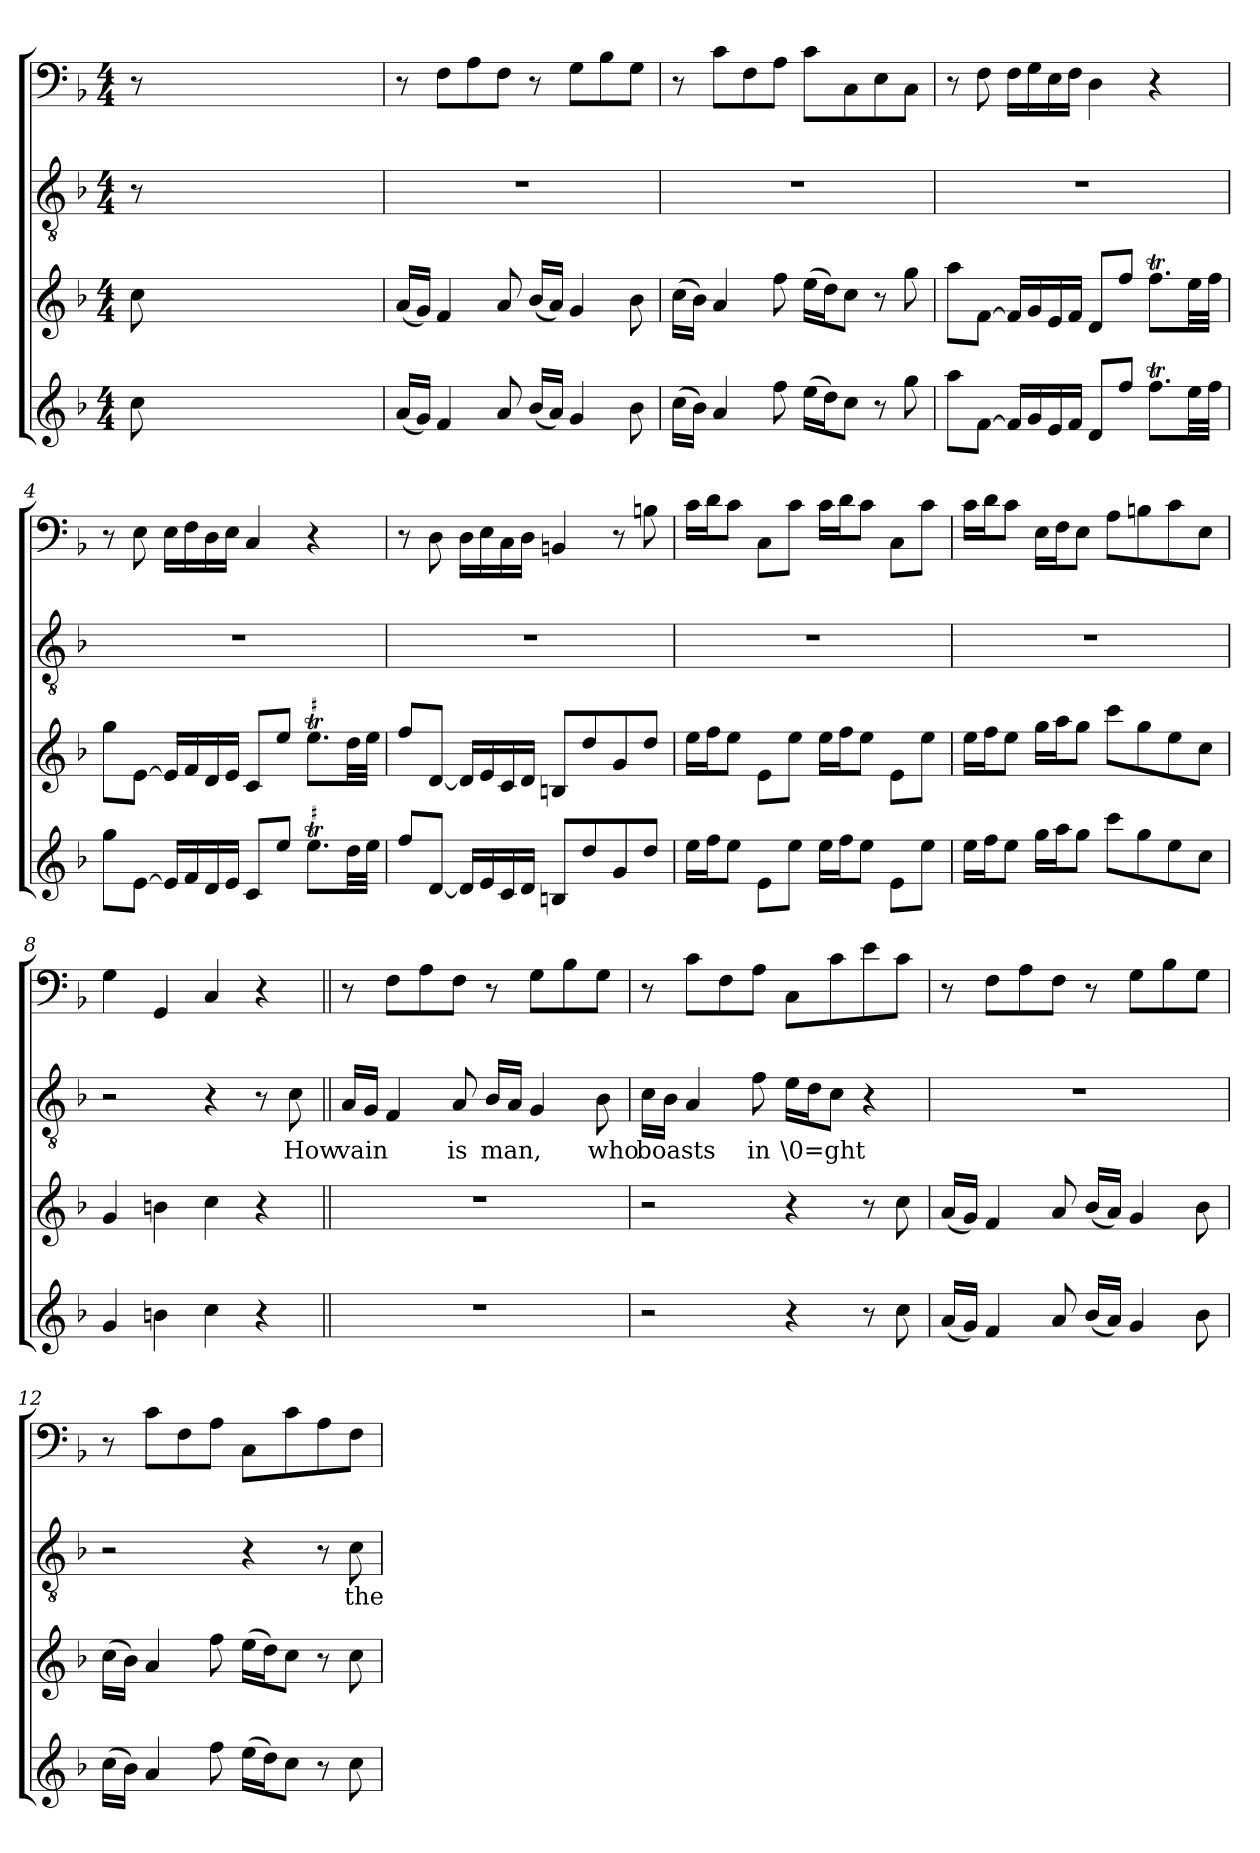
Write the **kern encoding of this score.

**kern	**kern	**kern	**text	**kern
*part4	*part3	*part2	*part2	*part1
*staff4	*staff3	*staff2	*staff2	*staff1
*clefG2	*clefG2	*clefGv2	*	*clefF4
*k[b-]	*k[b-]	*k[b-]	*	*k[b-]
*F:	*F:	*F:	*	*F:
*M4/4	*M4/4	*M4/4	*	*M4/4
=	=	=	=	=
8cc\	8cc\	8r	.	8r
2ryy	2ryy	2ryy	.	2ryy
32ryy	32ryy	32ryy	.	32ryy
32ryy	32ryy	32ryy	.	32ryy
32ryy	32ryy	32ryy	.	32ryy
32ryy	32ryy	32ryy	.	32ryy
32ryy	32ryy	32ryy	.	32ryy
32ryy	32ryy	32ryy	.	32ryy
32ryy	32ryy	32ryy	.	32ryy
32ryy	32ryy	32ryy	.	32ryy
32ryy	32ryy	32ryy	.	32ryy
32ryy	32ryy	32ryy	.	32ryy
32ryy	32ryy	32ryy	.	32ryy
32ryy	32ryy	32ryy	.	32ryy
=1	=1	=1	=1	=1
(16a/LL	(16a/LL	1r	.	8r
16g/JJ)	16g/JJ)	.	.	.
4f/	4f/	.	.	8F\L
.	.	.	.	8A\
8a/	8a/	.	.	8F\J
(16b-/LL	(16b-/LL	.	.	8r
16a/JJ)	16a/JJ)	.	.	.
4g/	4g/	.	.	8G\L
.	.	.	.	8B-\
8b-\	8b-\	.	.	8G\J
=2	=2	=2	=2	=2
(16cc\LL	(16cc\LL	1r	.	8r
16b-\JJ)	16b-\JJ)	.	.	.
4a/	4a/	.	.	8c\L
.	.	.	.	8F\
8ff\	8ff\	.	.	8A\J
(16ee\LL	(16ee\LL	.	.	8c\L
16dd\J)	16dd\J)	.	.	.
8cc\J	8cc\J	.	.	8C\
8r	8r	.	.	8E\
8gg\	8gg\	.	.	8C\J
=3	=3	=3	=3	=3
8aa\L	8aa\L	1r	.	8r
[8f\J	[8f\J	.	.	8F\
16f/LL]	16f/LL]	.	.	16F\LL
16g/	16g/	.	.	16G\
16e/	16e/	.	.	16E\
16f/JJ	16f/JJ	.	.	16F\JJ
8d/L	8d/L	.	.	4D\
8ff/J	8ff/J	.	.	.
8.ffT\L	8.ffT\L	.	.	4r
32ee\LL	32ee\LL	.	.	.
32ff\JJJ	32ff\JJJ	.	.	.
=4	=4	=4	=4	=4
8gg\L	8gg\L	1r	.	8r
[8e\J	[8e\J	.	.	8E\
16e/LL]	16e/LL]	.	.	16E\LL
16f/	16f/	.	.	16F\
16d/	16d/	.	.	16D\
16e/JJ	16e/JJ	.	.	16E\JJ
8c/L	8c/L	.	.	4C/
8ee/J	8ee/J	.	.	.
!LO:TR:acc=#	!LO:TR:acc=#	!	!	!
8.eeT\L	8.eeT\L	.	.	4r
32dd\LL	32dd\LL	.	.	.
32ee\JJJ	32ee\JJJ	.	.	.
=5	=5	=5	=5	=5
8ff/L	8ff/L	1r	.	8r
[8d/J	[8d/J	.	.	8D\
16d/LL]	16d/LL]	.	.	16D\LL
16e/	16e/	.	.	16E\
16c/	16c/	.	.	16C\
16d/JJ	16d/JJ	.	.	16D\JJ
8Bn/L	8Bn/L	.	.	4BBn/
8dd/	8dd/	.	.	.
8g/	8g/	.	.	8r
8dd/J	8dd/J	.	.	8Bn\
=6	=6	=6	=6	=6
16ee\LL	16ee\LL	1r	.	16c\LL
16ff\J	16ff\J	.	.	16d\J
8ee\J	8ee\J	.	.	8c\J
8e\L	8e\L	.	.	8C\L
8ee\J	8ee\J	.	.	8c\J
16ee\LL	16ee\LL	.	.	16c\LL
16ff\J	16ff\J	.	.	16d\J
8ee\J	8ee\J	.	.	8c\J
8e\L	8e\L	.	.	8C\L
8ee\J	8ee\J	.	.	8c\J
=7	=7	=7	=7	=7
16ee\LL	16ee\LL	1r	.	16c\LL
16ff\J	16ff\J	.	.	16d\J
8ee\J	8ee\J	.	.	8c\J
16gg\LL	16gg\LL	.	.	16E\LL
16aa\J	16aa\J	.	.	16F\J
8gg\J	8gg\J	.	.	8E\J
8ccc\L	8ccc\L	.	.	8A\L
8gg\	8gg\	.	.	8Bn\
8ee\	8ee\	.	.	8c\
8cc\J	8cc\J	.	.	8E\J
=8	=8	=8	=8	=8
4g/	4g/	2r	.	4G\
4bn\	4bn\	.	.	4GG/
4cc\	4cc\	4r	.	4C/
4r	4r	8r	.	4r
.	.	8c\	How	.
=9||	=9||	=9||	=9||	=9||
1r	1r	16A/LL	vain	8r
.	.	16G/JJ	.	.
.	.	4F/	.	8F\L
.	.	.	.	8A\
.	.	8A/	is	8F\J
.	.	16B-/LL	man,	8r
.	.	16A/JJ	.	.
.	.	4G/	.	8G\L
.	.	.	.	8B-\
.	.	8B-\	who	8G\J
=10	=10	=10	=10	=10
2r	2r	16c\LL	boasts	8r
.	.	16B-\JJ	.	.
.	.	4A/	.	8c\L
.	.	.	.	8F\
.	.	8f\	in	8A\J
4r	4r	16e\LL	\0=ght	8C\L
.	.	16d\J	.	.
.	.	8c\J	.	8c\
8r	8r	4r	.	8e\
8cc\	8cc\	.	.	8c\J
=11	=11	=11	=11	=11
(16a/LL	(16a/LL	1r	.	8r
16g/JJ)	16g/JJ)	.	.	.
4f/	4f/	.	.	8F\L
.	.	.	.	8A\
8a/	8a/	.	.	8F\J
(16b-/LL	(16b-/LL	.	.	8r
16a/JJ)	16a/JJ)	.	.	.
4g/	4g/	.	.	8G\L
.	.	.	.	8B-\
8b-\	8b-\	.	.	8G\J
=12	=12	=12	=12	=12
(16cc\LL	(16cc\LL	2r	.	8r
16b-\JJ)	16b-\JJ)	.	.	.
4a/	4a/	.	.	8c\L
.	.	.	.	8F\
8ff\	8ff\	.	.	8A\J
(16ee\LL	(16ee\LL	4r	.	8C\L
16dd\J)	16dd\J)	.	.	.
8cc\J	8cc\J	.	.	8c\
8r	8r	8r	.	8A\
8cc\	8cc\	8c\	the	8F\J
=	=	=	=	=
*-	*-	*-	*-	*-
